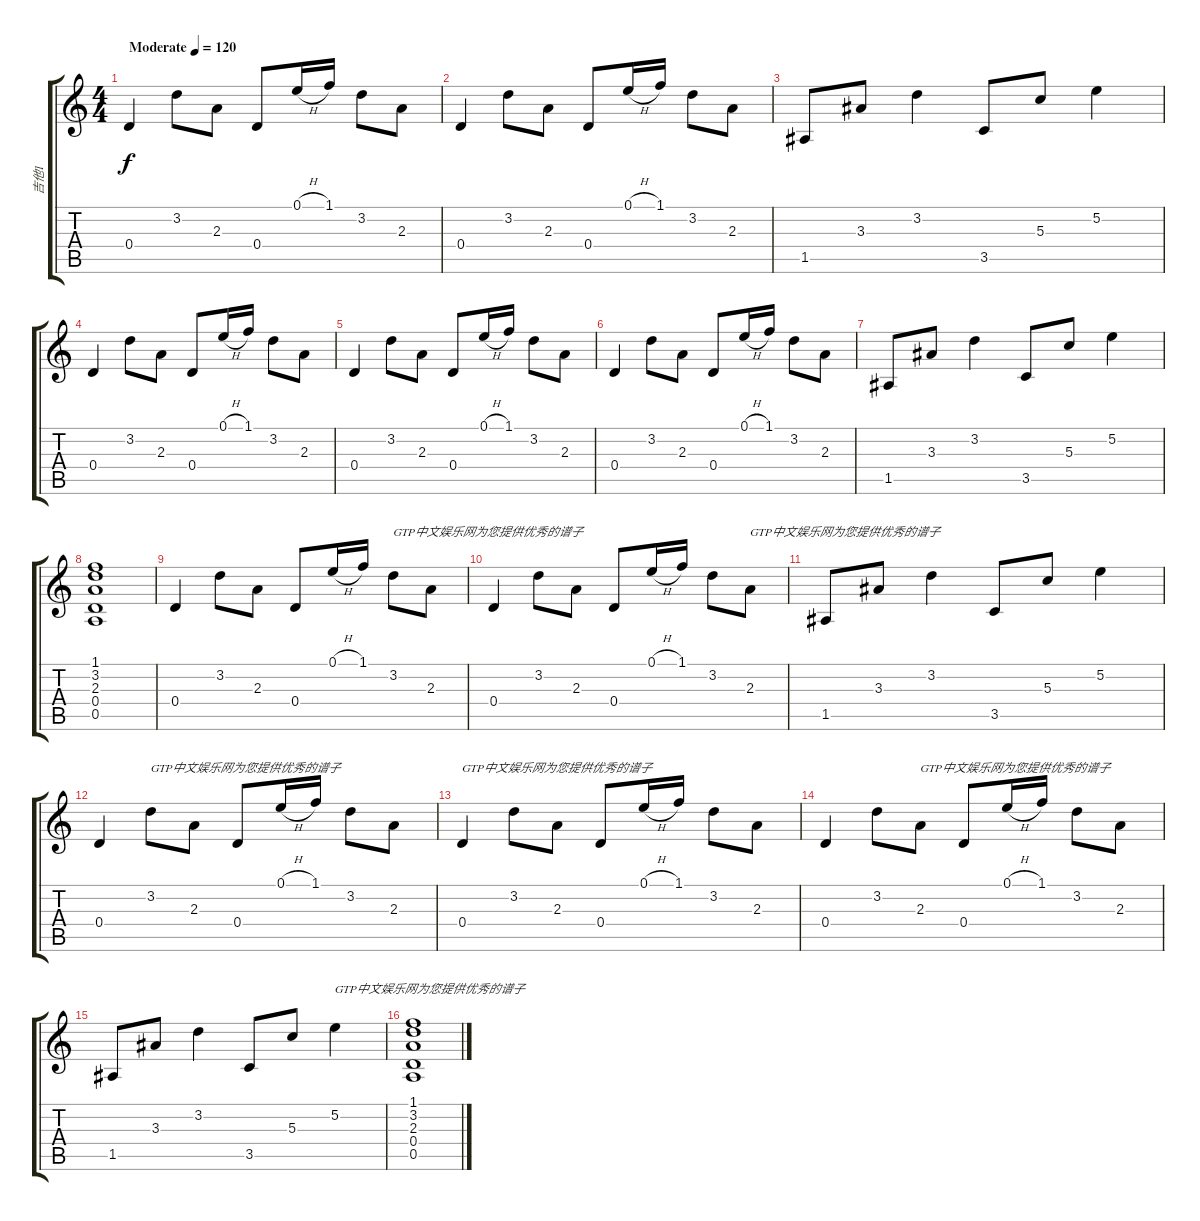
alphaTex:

\track ("吉他1" "吉他1") {instrument distortionguitar}
\staff {score tabs}
\tuning (E4 B3 G3 D3 A2 E2) {hide}
\ts (4 4)
\tempo (120 "Moderate")
\clef g2
\ks c
0.4.4{dy f instrument distortionguitar} 3.2.8 2.3.8 0.4.8 0.1{h}.16 1.1.16 3.2.8 2.3.8 |
0.4.4 3.2.8 2.3.8 0.4.8 0.1{h}.16 1.1.16 3.2.8 2.3.8 |
1.5.8 3.3.8 3.2.4 3.5.8 5.3.8 5.2.4 |
0.4.4 3.2.8 2.3.8 0.4.8 0.1{h}.16 1.1.16 3.2.8 2.3.8 |
0.4.4 3.2.8 2.3.8 0.4.8 0.1{h}.16 1.1.16 3.2.8 2.3.8 |
0.4.4 3.2.8 2.3.8 0.4.8 0.1{h}.16 1.1.16 3.2.8 2.3.8 |
1.5.8 3.3.8 3.2.4 3.5.8 5.3.8 5.2.4 |
(1.1 3.2 2.3 0.4 0.5).1 |
0.4.4 3.2.8 2.3.8 0.4.8 0.1{h}.16 1.1.16 3.2.8{txt "GTP中文娱乐网为您提供优秀的谱子"} 2.3.8 |
0.4.4 3.2.8 2.3.8 0.4.8 0.1{h}.16 1.1.16 3.2.8 2.3.8{txt "GTP中文娱乐网为您提供优秀的谱子"} |
1.5.8 3.3.8 3.2.4 3.5.8 5.3.8 5.2.4 |
0.4.4 3.2.8{txt "GTP中文娱乐网为您提供优秀的谱子"} 2.3.8 0.4.8 0.1{h}.16 1.1.16 3.2.8 2.3.8 |
0.4.4{txt "GTP中文娱乐网为您提供优秀的谱子"} 3.2.8 2.3.8 0.4.8 0.1{h}.16 1.1.16 3.2.8 2.3.8 |
0.4.4 3.2.8 2.3.8{txt "GTP中文娱乐网为您提供优秀的谱子"} 0.4.8 0.1{h}.16 1.1.16 3.2.8 2.3.8 |
1.5.8 3.3.8 3.2.4 3.5.8 5.3.8 5.2.4{txt "GTP中文娱乐网为您提供优秀的谱子"} |
(1.1 3.2 2.3 0.4 0.5).1
